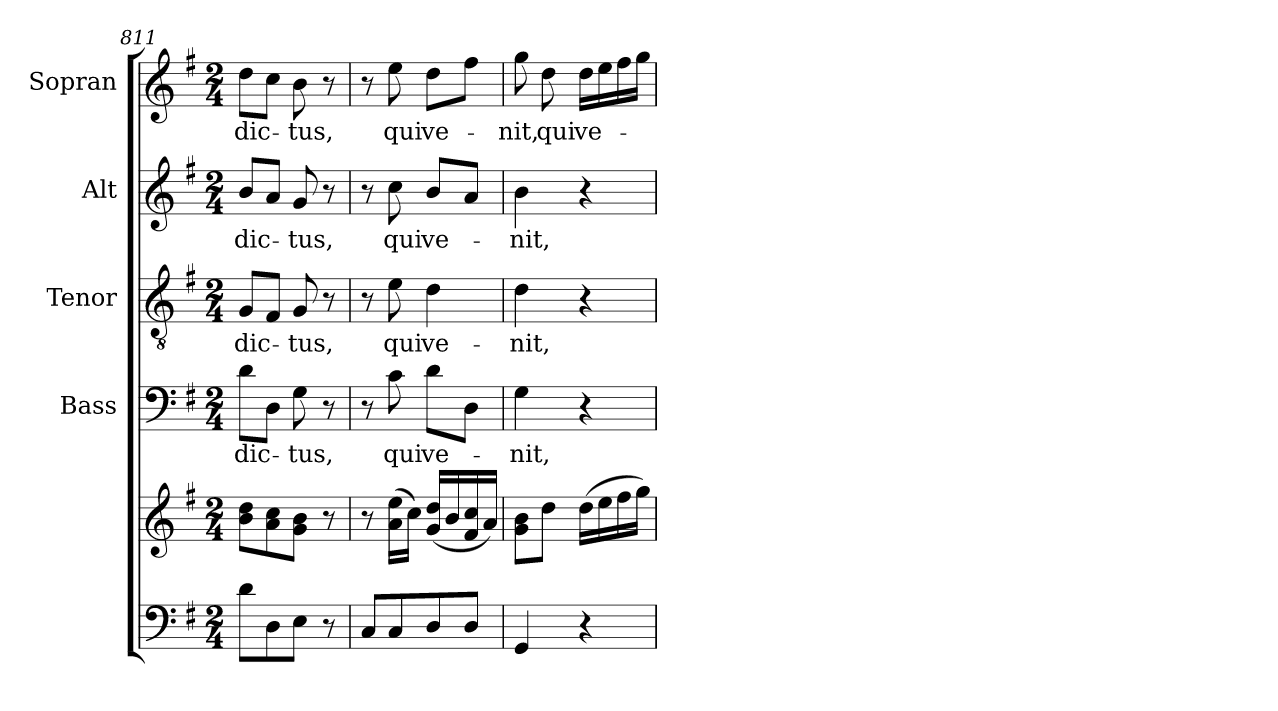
**kern	**kern	**kern	**text	**kern	**text	**kern	**text	**kern	**text
*part5	*part5	*part4	*part4	*part3	*part3	*part2	*part2	*part1	*part1
*staff6	*staff5	*staff4	*staff4	*staff3	*staff3	*staff2	*staff2	*staff1	*staff1
*	*	*I"Bass	*	*I"Tenor	*	*I"Alt	*	*I"Sopran	*
*	*	*I'B.	*	*I'T.	*	*I'A.	*	*I'S.	*
!!LO:LB:g=z
*clefF4	*clefG2	*clefF4	*	*clefGv2	*	*clefG2	*	*clefG2	*
*k[f#]	*k[f#]	*k[f#]	*	*k[f#]	*	*k[f#]	*	*k[f#]	*
*G:	*G:	*G:	*	*G:	*	*G:	*	*G:	*
*M2/4	*M2/4	*M2/4	*	*M2/4	*	*M2/4	*	*M2/4	*
=811	=811	=811	=811	=811	=811	=811	=811	=811	=811
!	!	!	!LO:LY:b	!	!LO:LY:b	!	!LO:LY:b	!	!LO:LY:b
8d\L	8b\ 8dd\L	8d\L	-dic-	8G/L	-dic-	8b/L	-dic-	8dd\L	-dic-
8D\	8a\ 8cc\	8D\J	.	8F#/J	.	8a/J	.	8cc\J	.
!	!	!	!LO:LY:b	!	!LO:LY:b	!	!LO:LY:b	!	!LO:LY:b
8E\J	8g\ 8b\J	8G\	-tus,	8G/	-tus,	8g/	-tus,	8b\	-tus,
8r	8r	8r	.	8r	.	8r	.	8r	.
=812	=812	=812	=812	=812	=812	=812	=812	=812	=812
8C/L	8r	8r	.	8r	.	8r	.	8r	.
!	!	!	!LO:LY:b	!	!LO:LY:b	!	!LO:LY:b	!	!LO:LY:b
8C/	(>16a\ 16ee\LL	8c\	qui	8e\	qui	8cc\	qui	8ee\	qui
.	16cc\JJ)	.	.	.	.	.	.	.	.
!	!	!	!LO:LY:b	!	!LO:LY:b	!	!LO:LY:b	!	!LO:LY:b
8D/	(<16g/ 16dd/LL	8d\L	ve-	4d\	ve-	8b/L	ve-	8dd\L	ve-
.	16b/	.	.	.	.	.	.	.	.
8D/J	16f#/ 16cc/	8D\J	.	.	.	8a/J	.	8ff#\J	.
.	16a/JJ)	.	.	.	.	.	.	.	.
=813	=813	=813	=813	=813	=813	=813	=813	=813	=813
!	!	!	!LO:LY:b	!	!LO:LY:b	!	!LO:LY:b	!	!LO:LY:b
4GG/	8g\ 8b\L	4G\	-nit,	4d\	-nit,	4b\	-nit,	8gg\	-nit,
!	!	!	!	!	!	!	!	!	!LO:LY:b
.	8dd\J	.	.	.	.	.	.	8dd\	qui
!	!	!	!	!	!	!	!	!	!LO:LY:b
4r	(>16dd\LL	4r	.	4r	.	4r	.	16dd\LL	ve-
.	16ee\	.	.	.	.	.	.	16ee\	.
.	16ff#\	.	.	.	.	.	.	16ff#\	.
.	16gg\JJ)	.	.	.	.	.	.	16gg\JJ	.
=	=	=	=	=	=	=	=	=	=
*-	*-	*-	*-	*-	*-	*-	*-	*-	*-
